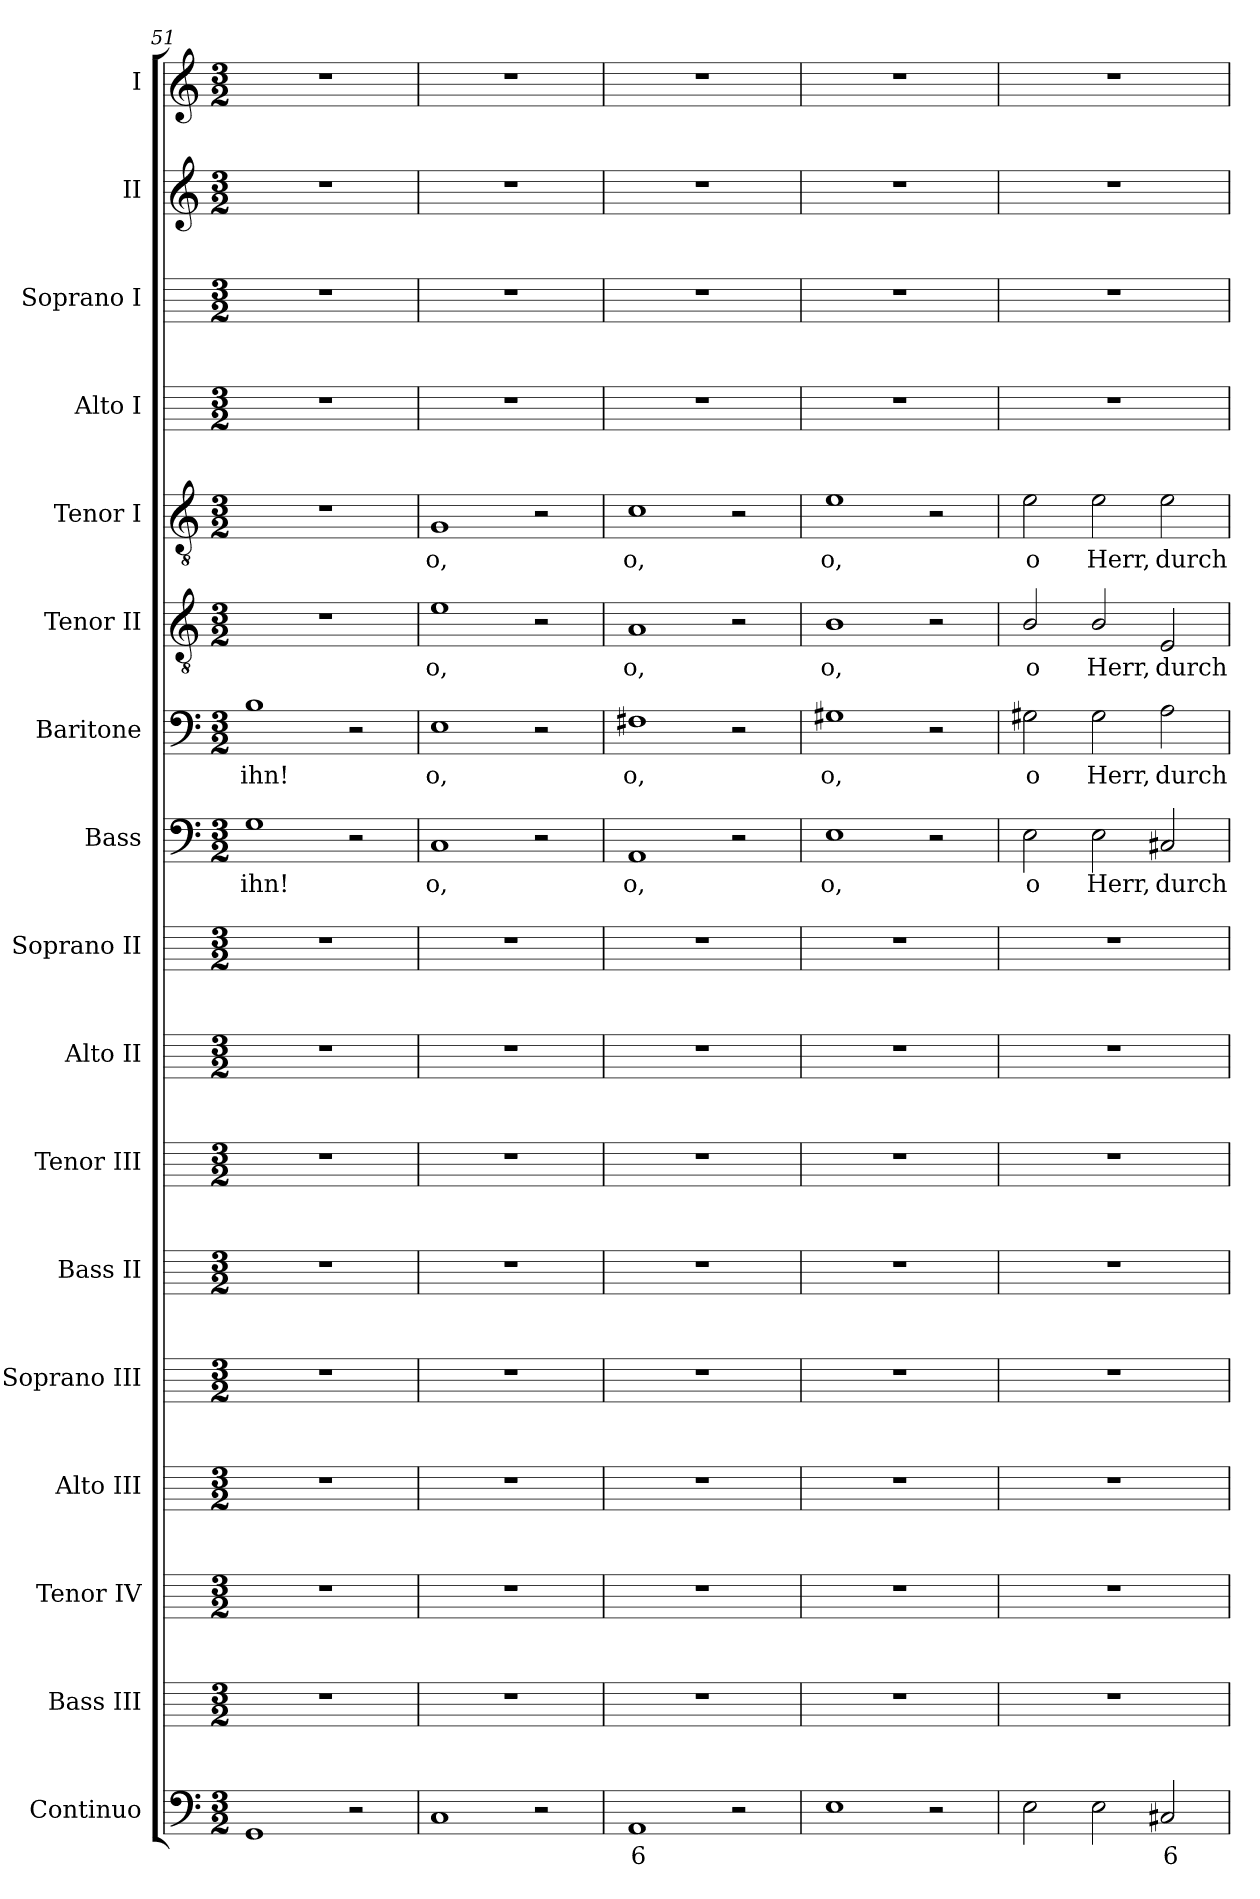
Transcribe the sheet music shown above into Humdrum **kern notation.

**kern	**text	**kern	**kern	**kern	**kern	**kern	**kern	**kern	**kern	**kern	**text	**kern	**text	**kern	**text	**kern	**text	**kern	**kern	**kern	**kern
*part17	*part17	*part16	*part15	*part14	*part13	*part12	*part11	*part10	*part9	*part8	*part8	*part7	*part7	*part6	*part6	*part5	*part5	*part4	*part3	*part2	*part1
*staff17	*staff17	*staff16	*staff15	*staff14	*staff13	*staff12	*staff11	*staff10	*staff9	*staff8	*staff8	*staff7	*staff7	*staff6	*staff6	*staff5	*staff5	*staff4	*staff3	*staff2	*staff1
*I"Continuo	*	*I"Bass III	*I"Tenor IV	*I"Alto III	*I"Soprano III	*I"Bass II	*I"Tenor III	*I"Alto II	*I"Soprano II	*I"Bass	*	*I"Baritone	*	*I"Tenor II	*	*I"Tenor I	*	*I"Alto I	*I"Soprano I	*I"II	*I"I
*	*	*I'B	*I'T	*I'A	*I'S	*I'B	*I'T	*I'A	*I'S	*I'B	*	*I'Bar	*	*I'T II	*	*I'T I	*	*I'A I	*I'S I	*I'II	*I'I
*clefF4	*	*	*	*	*	*	*	*	*	*clefF4	*	*clefF4	*	*clefGv2	*	*clefGv2	*	*	*	*clefG2	*clefG2
*	*	*ITrd4c7	*ITrd4c7	*ITrd4c7	*ITrd4c7	*ITrd4c7	*ITrd4c7	*ITrd4c7	*ITrd4c7	*	*	*	*	*	*	*	*	*	*	*	*
*k[]	*	*	*	*	*	*	*	*	*	*k[]	*	*k[]	*	*k[]	*	*k[]	*	*	*	*k[]	*k[]
*C:	*	*	*	*	*	*	*	*	*	*C:	*	*C:	*	*C:	*	*C:	*	*	*	*C:	*C:
*M3/2	*	*M3/2	*M3/2	*M3/2	*M3/2	*M3/2	*M3/2	*M3/2	*M3/2	*M3/2	*	*M3/2	*	*M3/2	*	*M3/2	*	*M3/2	*M3/2	*M3/2	*M3/2
=51	=51	=51	=51	=51	=51	=51	=51	=51	=51	=51	=51	=51	=51	=51	=51	=51	=51	=51	=51	=51	=51
!	!	!	!	!	!	!	!	!	!	!	!LO:LY:b	!	!LO:LY:b	!LO:N:vis=1	!	!LO:N:vis=1	!	!	!	!	!
1GG	.	1.r	1.r	1.r	1.r	1.r	1.r	1.r	1.r	1G	ihn!	1B	ihn!	1.r	.	1.r	.	1.r	1.r	1.r	1.r
2r	.	.	.	.	.	.	.	.	.	2r	.	2r	.	.	.	.	.	.	.	.	.
=52	=52	=52	=52	=52	=52	=52	=52	=52	=52	=52	=52	=52	=52	=52	=52	=52	=52	=52	=52	=52	=52
!	!	!	!	!	!	!	!	!	!	!	!LO:LY:b	!	!LO:LY:b	!	!LO:LY:b	!	!LO:LY:b	!	!	!	!
1C	.	1.r	1.r	1.r	1.r	1.r	1.r	1.r	1.r	1C	o,	1E	o,	1e	o,	1G	o,	1.r	1.r	1.r	1.r
2r	.	.	.	.	.	.	.	.	.	2r	.	2r	.	2r	.	2r	.	.	.	.	.
=53	=53	=53	=53	=53	=53	=53	=53	=53	=53	=53	=53	=53	=53	=53	=53	=53	=53	=53	=53	=53	=53
!	!LO:LY:b	!	!	!	!	!	!	!	!	!	!LO:LY:b	!	!LO:LY:b	!	!LO:LY:b	!	!LO:LY:b	!	!	!	!
1AA	6	1.r	1.r	1.r	1.r	1.r	1.r	1.r	1.r	1AA	o,	1F#X	o,	1A	o,	1c	o,	1.r	1.r	1.r	1.r
2r	.	.	.	.	.	.	.	.	.	2r	.	2r	.	2r	.	2r	.	.	.	.	.
=54	=54	=54	=54	=54	=54	=54	=54	=54	=54	=54	=54	=54	=54	=54	=54	=54	=54	=54	=54	=54	=54
!	!	!	!	!	!	!	!	!	!	!	!LO:LY:b	!	!LO:LY:b	!	!LO:LY:b	!	!LO:LY:b	!	!	!	!
1E	.	1.r	1.r	1.r	1.r	1.r	1.r	1.r	1.r	1E	o,	1G#X	o,	1B	o,	1e	o,	1.r	1.r	1.r	1.r
2r	.	.	.	.	.	.	.	.	.	2r	.	2r	.	2r	.	2r	.	.	.	.	.
=55	=55	=55	=55	=55	=55	=55	=55	=55	=55	=55	=55	=55	=55	=55	=55	=55	=55	=55	=55	=55	=55
!	!	!	!	!	!	!	!	!	!	!	!LO:LY:b	!	!LO:LY:b	!	!LO:LY:b	!	!LO:LY:b	!	!	!	!
2E	.	1.r	1.r	1.r	1.r	1.r	1.r	1.r	1.r	2E	o	2G#X	o	2B/	o	2e	o	1.r	1.r	1.r	1.r
!	!	!	!	!	!	!	!	!	!	!	!LO:LY:b	!	!LO:LY:b	!	!LO:LY:b	!	!LO:LY:b	!	!	!	!
2E	.	.	.	.	.	.	.	.	.	2E	Herr,	2G#	Herr,	2B/	Herr,	2e	Herr,	.	.	.	.
!	!LO:LY:b	!	!	!	!	!	!	!	!	!	!LO:LY:b	!	!LO:LY:b	!	!LO:LY:b	!	!LO:LY:b	!	!	!	!
2C#X	6	.	.	.	.	.	.	.	.	2C#X	durch	2A	durch	2E	durch	2e	durch	.	.	.	.
=	=	=	=	=	=	=	=	=	=	=	=	=	=	=	=	=	=	=	=	=	=
*-	*-	*-	*-	*-	*-	*-	*-	*-	*-	*-	*-	*-	*-	*-	*-	*-	*-	*-	*-	*-	*-
